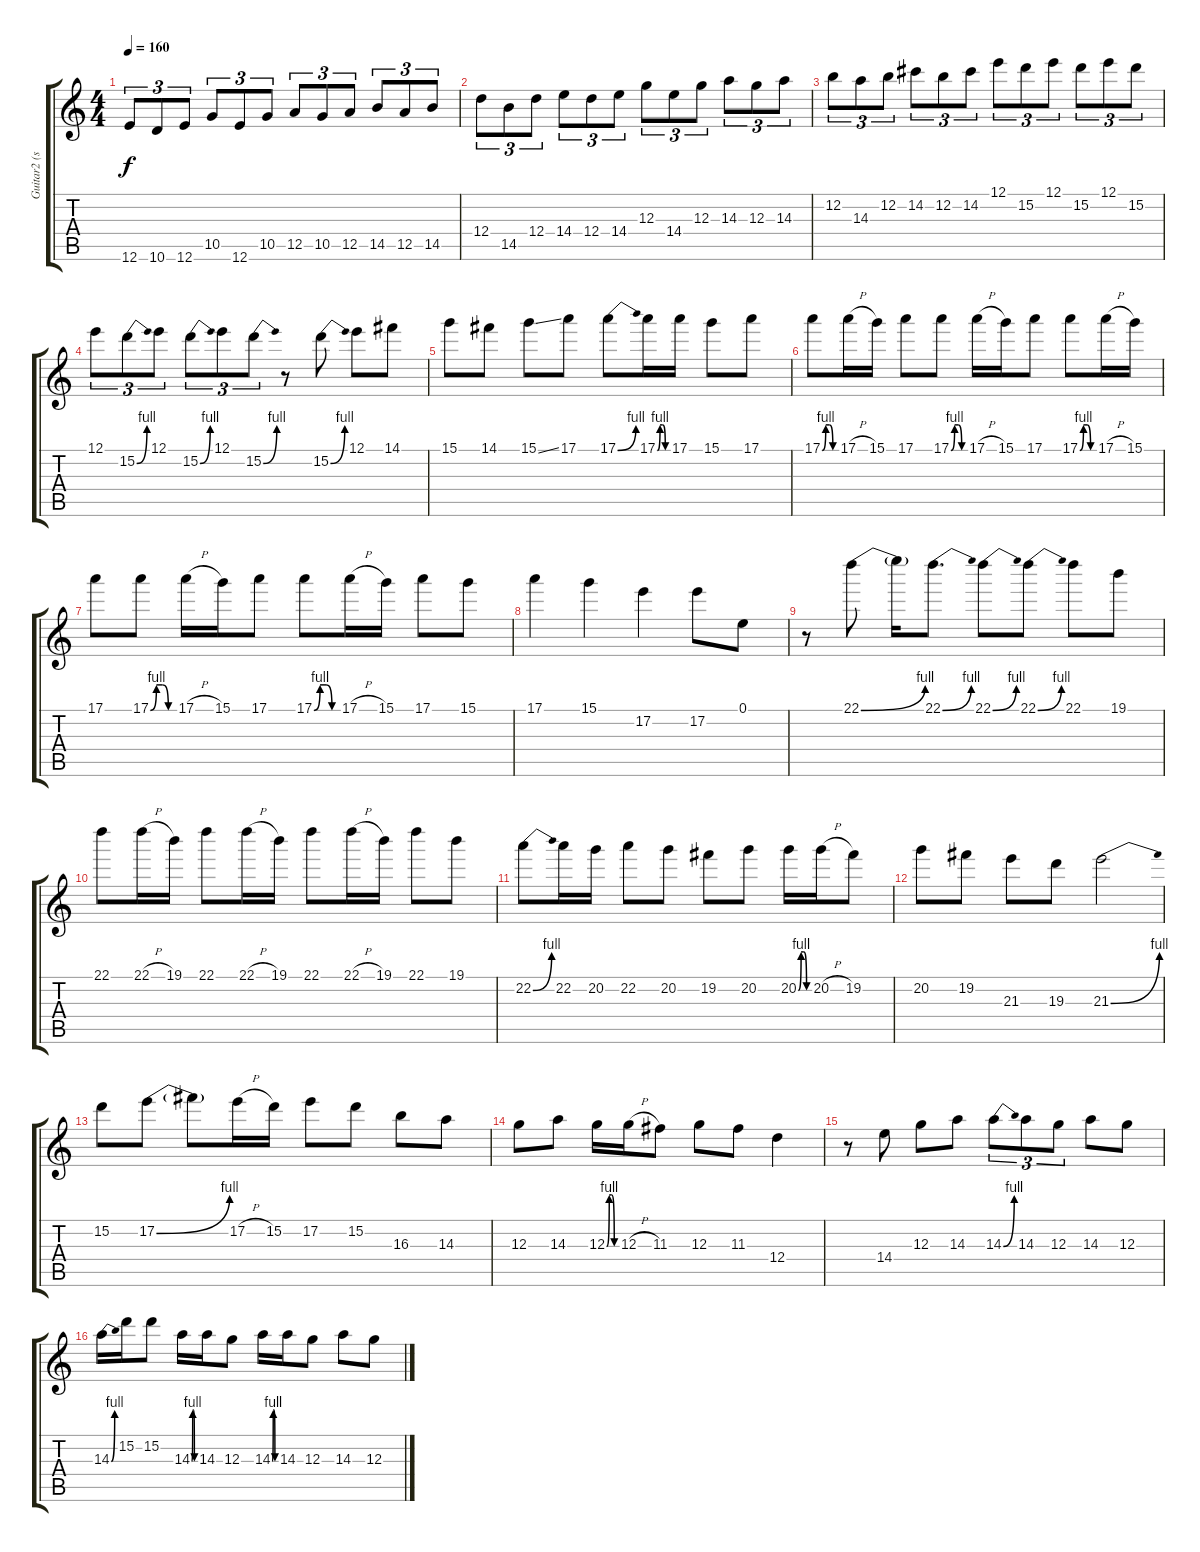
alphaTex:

\track ("Guitar2 (solo)" "Guitar2 (s") {instrument distortionguitar}
\staff {score tabs}
\tuning (E4 B3 G3 D3 A2 E2) {hide}
\ts (4 4)
\tempo 160
\clef g2
\ks c
12.6.8{tu (3 2) dy f} 10.6.8{tu (3 2)} 12.6.8{tu (3 2)} 10.5.8{tu (3 2)} 12.6.8{tu (3 2)} 10.5.8{tu (3 2)} 12.5.8{tu (3 2)} 10.5.8{tu (3 2)} 12.5.8{tu (3 2)} 14.5.8{tu (3 2)} 12.5.8{tu (3 2)} 14.5.8{tu (3 2)} |
12.4.8{tu (3 2)} 14.5.8{tu (3 2)} 12.4.8{tu (3 2)} 14.4.8{tu (3 2)} 12.4.8{tu (3 2)} 14.4.8{tu (3 2)} 12.3.8{tu (3 2)} 14.4.8{tu (3 2)} 12.3.8{tu (3 2)} 14.3.8{tu (3 2)} 12.3.8{tu (3 2)} 14.3.8{tu (3 2)} |
12.2.8{tu (3 2)} 14.3.8{tu (3 2)} 12.2.8{tu (3 2)} 14.2.8{tu (3 2)} 12.2.8{tu (3 2)} 14.2.8{tu (3 2)} 12.1.8{tu (3 2)} 15.2.8{tu (3 2)} 12.1.8{tu (3 2)} 15.2.8{tu (3 2)} 12.1.8{tu (3 2)} 15.2.8{tu (3 2)} |
12.1.8{tu (3 2)} 15.2{be (bend 0 0 60 4)}.8{tu (3 2)} 12.1.8{tu (3 2)} 15.2{be (bend 0 0 60 4)}.8{tu (3 2)} 12.1.8{tu (3 2)} 15.2{be (bend 0 0 60 4)}.8{tu (3 2)} r.8 15.2{be (bend 0 0 60 4)}.8 12.1.8 14.1.8 |
15.1.8 14.1.8 15.1{ss}.8 17.1.8 17.1{be (bend 0 0 60 4)}.8 17.1{be (custom 0 0 15 4 30 4 45 0 60 0)}.16 17.1.16 15.1.8 17.1.8 |
17.1{be (custom 0 0 15 4 30 4 45 0 60 0)}.8 17.1{h}.16 15.1.16 17.1.8 17.1{be (custom 0 0 15 4 30 4 45 0 60 0)}.8 17.1{h}.16 15.1.16 17.1.8 17.1{be (custom 0 0 15 4 30 4 45 0 60 0)}.8 17.1{h}.16 15.1.16 |
17.1.8 17.1{be (custom 0 0 15 4 30 4 45 0 60 0)}.8 17.1{h}.16 15.1.16 17.1.8 17.1{be (custom 0 0 15 4 30 4 45 0 60 0)}.8 17.1{h}.16 15.1.16 17.1.8 15.1.8 |
17.1.4 15.1.4 17.2.4 17.2.8 0.1.8 |
r.8 22.1{be (bend 0 0 60 4)}.8 22.1{t}.16 22.1{be (bend 0 0 60 4)}.8{d} 22.1{be (bend 0 0 60 4)}.8 22.1{be (bend 0 0 60 4)}.8 22.1.8 19.1.8 |
22.1.8 22.1{h}.16 19.1.16 22.1.8 22.1{h}.16 19.1.16 22.1.8 22.1{h}.16 19.1.16 22.1.8 19.1.8 |
22.2{be (bend 0 0 60 4)}.8 22.2.16 20.2.16 22.2.8 20.2.8 19.2.8 20.2.8 20.2{be (custom 0 0 15 4 30 4 45 0 60 0)}.16 20.2{h}.16 19.2.8 |
20.2.8 19.2.8 21.3.8 19.3.8 21.3{be (bend 0 0 60 4)}.2 |
15.2.8 17.2{be (bend 0 0 60 4)}.8 17.2{t}.8 17.2{h}.16 15.2.16 17.2.8 15.2.8 16.3.8 14.3.8 |
12.3.8 14.3.8 12.3{be (custom 0 0 15 4 30 4 45 0 60 0)}.16 12.3{h}.16 11.3.8 12.3.8 11.3.8 12.4.4 |
r.8 14.4.8 12.3.8 14.3.8 14.3{be (bend 0 0 60 4)}.8{tu (3 2)} 14.3.8{tu (3 2)} 12.3.8{tu (3 2)} 14.3.8 12.3.8 |
14.3{be (bend 0 0 60 4)}.16 15.2.16 15.2.8 14.3{be (custom 0 0 15 4 30 4 45 0 60 0)}.16 14.3.16 12.3.8 14.3{be (custom 0 0 15 4 30 4 45 0 60 0)}.16 14.3.16 12.3.8 14.3.8 12.3.8
